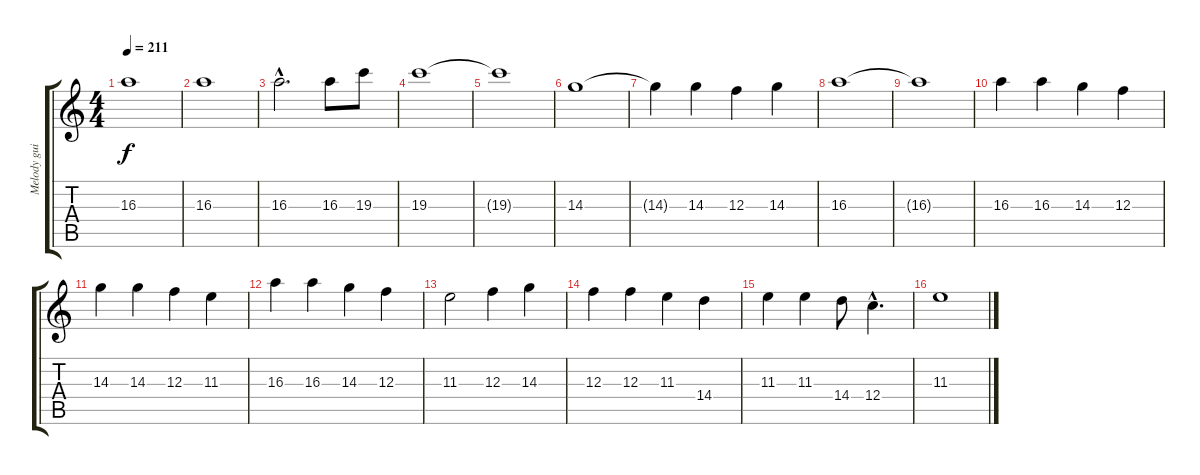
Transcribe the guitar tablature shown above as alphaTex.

\track ("Melody guitar" "Melody gui") {instrument distortionguitar}
\staff {score tabs}
\tuning (D4 A3 F3 C3 G2 D2) {hide}
\ts (4 4)
\tempo 211
\clef g2
\ks c
16.3{t}.1{dy f} |
16.3.1 |
16.3{hac}.2{d} 16.3.8 19.3.8 |
19.3.1 |
19.3{t}.1 |
14.3.1 |
14.3{t}.4 14.3.4 12.3.4 14.3.4 |
16.3.1 |
16.3{t}.1 |
16.3.4 16.3.4 14.3.4 12.3.4 |
14.3.4 14.3.4 12.3.4 11.3.4 |
16.3.4 16.3.4 14.3.4 12.3.4 |
11.3.2 12.3.4 14.3.4 |
12.3.4 12.3.4 11.3.4 14.4.4 |
11.3.4 11.3.4 14.4.8 12.4{hac}.4{d} |
11.3.1
